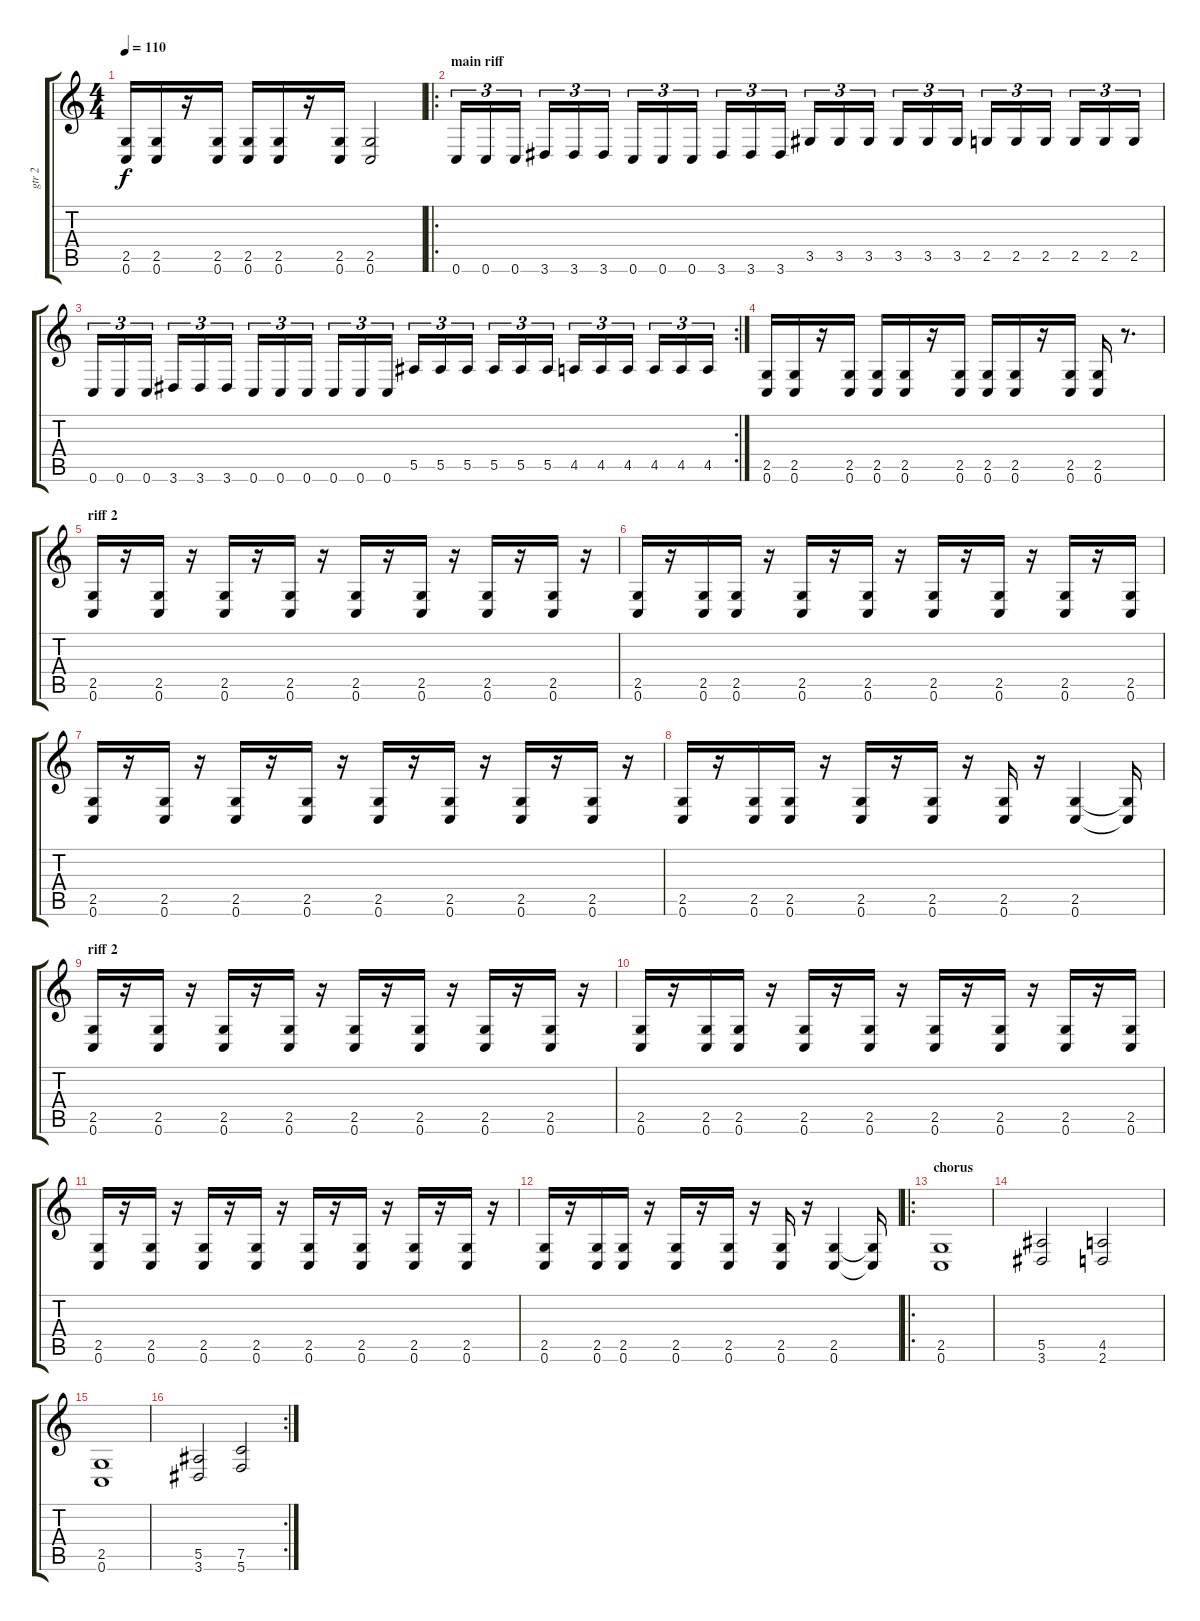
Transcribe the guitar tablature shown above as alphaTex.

\track ("gtr 2" "gtr 2") {instrument distortionguitar}
\staff {score tabs}
\tuning (C4 G3 Eb3 Bb2 F2 C2) {hide}
\ts (4 4)
\tempo 110
\clef g2
\ks c
(2.5 0.6).16{dy f} (2.5 0.6).16 r.16 (2.5 0.6).16 (2.5 0.6).16 (2.5 0.6).16 r.16 (2.5 0.6).16 (2.5 0.6).2 |
\ro
\section ("" "main riff")
0.6.16{tu (3 2)} 0.6.16{tu (3 2)} 0.6.16{tu (3 2)} 3.6.16{tu (3 2)} 3.6.16{tu (3 2)} 3.6.16{tu (3 2)} 0.6.16{tu (3 2)} 0.6.16{tu (3 2)} 0.6.16{tu (3 2)} 3.6.16{tu (3 2)} 3.6.16{tu (3 2)} 3.6.16{tu (3 2)} 3.5.16{tu (3 2)} 3.5.16{tu (3 2)} 3.5.16{tu (3 2)} 3.5.16{tu (3 2)} 3.5.16{tu (3 2)} 3.5.16{tu (3 2)} 2.5.16{tu (3 2)} 2.5.16{tu (3 2)} 2.5.16{tu (3 2)} 2.5.16{tu (3 2)} 2.5.16{tu (3 2)} 2.5.16{tu (3 2)} |
\rc 2
0.6.16{tu (3 2)} 0.6.16{tu (3 2)} 0.6.16{tu (3 2)} 3.6.16{tu (3 2)} 3.6.16{tu (3 2)} 3.6.16{tu (3 2)} 0.6.16{tu (3 2)} 0.6.16{tu (3 2)} 0.6.16{tu (3 2)} 0.6.16{tu (3 2)} 0.6.16{tu (3 2)} 0.6.16{tu (3 2)} 5.5.16{tu (3 2)} 5.5.16{tu (3 2)} 5.5.16{tu (3 2)} 5.5.16{tu (3 2)} 5.5.16{tu (3 2)} 5.5.16{tu (3 2)} 4.5.16{tu (3 2)} 4.5.16{tu (3 2)} 4.5.16{tu (3 2)} 4.5.16{tu (3 2)} 4.5.16{tu (3 2)} 4.5.16{tu (3 2)} |
(2.5 0.6).16 (2.5 0.6).16 r.16 (2.5 0.6).16 (2.5 0.6).16 (2.5 0.6).16 r.16 (2.5 0.6).16 (2.5 0.6).16 (2.5 0.6).16 r.16 (2.5 0.6).16 (2.5 0.6).16 r.8{d} |
\section ("" "riff 2")
(2.5 0.6).16 r.16 (2.5 0.6).16 r.16 (2.5 0.6).16 r.16 (2.5 0.6).16 r.16 (2.5 0.6).16 r.16 (2.5 0.6).16 r.16 (2.5 0.6).16 r.16 (2.5 0.6).16 r.16 |
(2.5 0.6).16 r.16 (2.5 0.6).16 (2.5 0.6).16 r.16 (2.5 0.6).16 r.16 (2.5 0.6).16 r.16 (2.5 0.6).16 r.16 (2.5 0.6).16 r.16 (2.5 0.6).16 r.16 (2.5 0.6).16 |
(2.5 0.6).16 r.16 (2.5 0.6).16 r.16 (2.5 0.6).16 r.16 (2.5 0.6).16 r.16 (2.5 0.6).16 r.16 (2.5 0.6).16 r.16 (2.5 0.6).16 r.16 (2.5 0.6).16 r.16 |
(2.5 0.6).16 r.16 (2.5 0.6).16 (2.5 0.6).16 r.16 (2.5 0.6).16 r.16 (2.5 0.6).16 r.16 (2.5 0.6).16 r.16 (2.5 0.6).4 (2.5{t} 0.6{t}).16 |
\section ("" "riff 2")
(2.5 0.6).16 r.16 (2.5 0.6).16 r.16 (2.5 0.6).16 r.16 (2.5 0.6).16 r.16 (2.5 0.6).16 r.16 (2.5 0.6).16 r.16 (2.5 0.6).16 r.16 (2.5 0.6).16 r.16 |
(2.5 0.6).16 r.16 (2.5 0.6).16 (2.5 0.6).16 r.16 (2.5 0.6).16 r.16 (2.5 0.6).16 r.16 (2.5 0.6).16 r.16 (2.5 0.6).16 r.16 (2.5 0.6).16 r.16 (2.5 0.6).16 |
(2.5 0.6).16 r.16 (2.5 0.6).16 r.16 (2.5 0.6).16 r.16 (2.5 0.6).16 r.16 (2.5 0.6).16 r.16 (2.5 0.6).16 r.16 (2.5 0.6).16 r.16 (2.5 0.6).16 r.16 |
(2.5 0.6).16 r.16 (2.5 0.6).16 (2.5 0.6).16 r.16 (2.5 0.6).16 r.16 (2.5 0.6).16 r.16 (2.5 0.6).16 r.16 (2.5 0.6).4 (2.5{t} 0.6{t}).16 |
\ro
\section ("" "chorus")
(2.5 0.6).1 |
(5.5 3.6).2 (4.5 2.6).2 |
(2.5 0.6).1 |
\rc 2
(5.5 3.6).2 (7.5 5.6).2
